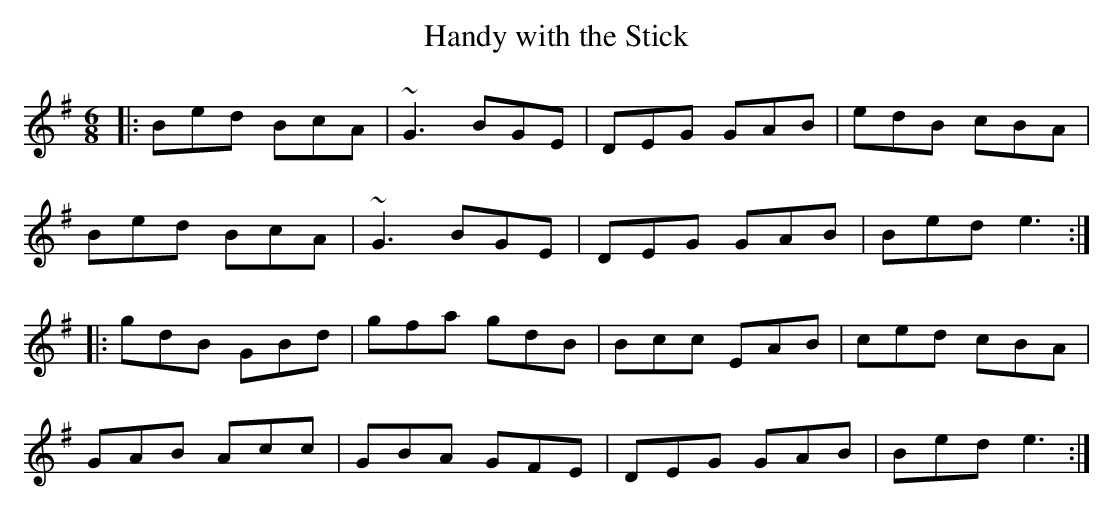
X:1
T:Handy with the Stick
M:6/8
K:Emin
|: Bed BcA | ~G3 BGE | DEG GAB | edB cBA |
Bed BcA | ~G3 BGE | DEG GAB | Bed e3 :|
|: gdB GBd | gfa gdB | Bcc EAB | ced cBA |
GAB Acc | GBA GFE | DEG GAB | Bed e3 :|
